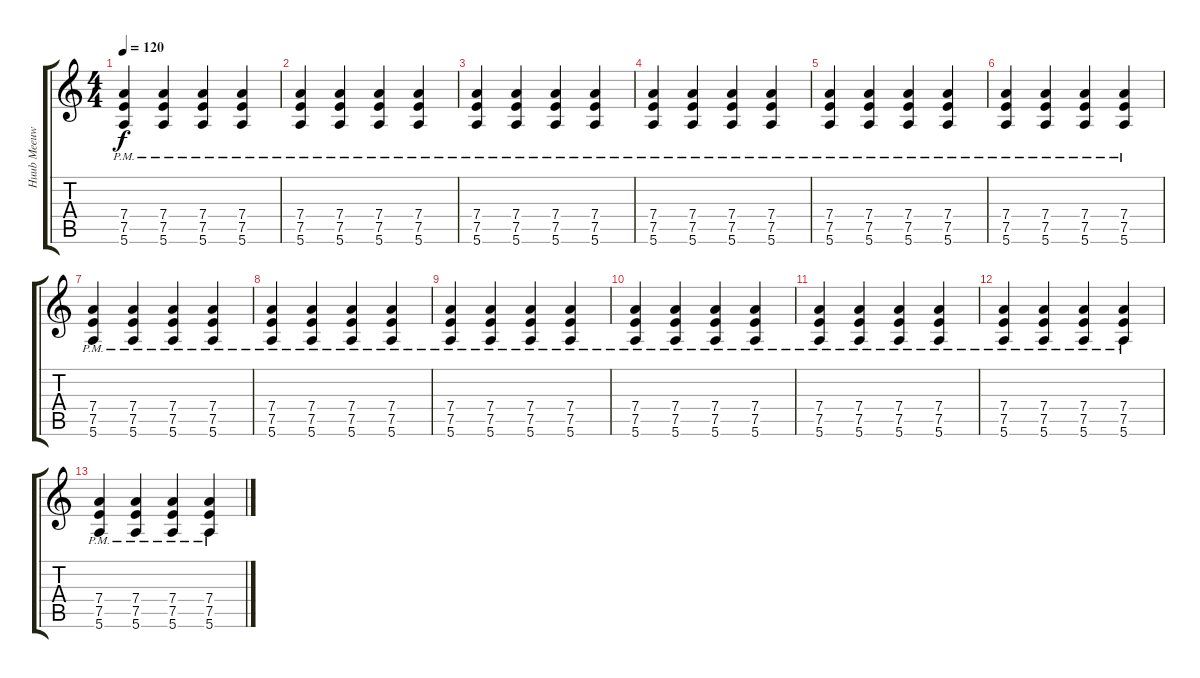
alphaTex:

\track ("Huub Meeuwsen" "Huub Meeuw") {instrument overdrivenguitar}
\staff {score tabs}
\tuning (E4 B3 G3 D3 A2 E2) {hide}
\ts (4 4)
\tempo 120
\clef g2
\ks c
(7.4{pm} 7.5{pm} 5.6{pm}).4{dy f} (7.4{pm} 7.5{pm} 5.6{pm}).4 (7.4{pm} 7.5{pm} 5.6{pm}).4 (7.4{pm} 7.5{pm} 5.6{pm}).4 |
(7.4{pm} 7.5{pm} 5.6{pm}).4 (7.4{pm} 7.5{pm} 5.6{pm}).4 (7.4{pm} 7.5{pm} 5.6{pm}).4 (7.4{pm} 7.5{pm} 5.6{pm}).4 |
(7.4{pm} 7.5{pm} 5.6{pm}).4 (7.4{pm} 7.5{pm} 5.6{pm}).4 (7.4{pm} 7.5{pm} 5.6{pm}).4 (7.4{pm} 7.5{pm} 5.6{pm}).4 |
(7.4{pm} 7.5{pm} 5.6{pm}).4 (7.4{pm} 7.5{pm} 5.6{pm}).4 (7.4{pm} 7.5{pm} 5.6{pm}).4 (7.4{pm} 7.5{pm} 5.6{pm}).4 |
(7.4{pm} 7.5{pm} 5.6{pm}).4 (7.4{pm} 7.5{pm} 5.6{pm}).4 (7.4{pm} 7.5{pm} 5.6{pm}).4 (7.4{pm} 7.5{pm} 5.6{pm}).4 |
(7.4{pm} 7.5{pm} 5.6{pm}).4 (7.4{pm} 7.5{pm} 5.6{pm}).4 (7.4{pm} 7.5{pm} 5.6{pm}).4 (7.4{pm} 7.5{pm} 5.6{pm}).4 |
(7.4{pm} 7.5{pm} 5.6{pm}).4 (7.4{pm} 7.5{pm} 5.6{pm}).4 (7.4{pm} 7.5{pm} 5.6{pm}).4 (7.4{pm} 7.5{pm} 5.6{pm}).4 |
(7.4{pm} 7.5{pm} 5.6{pm}).4 (7.4{pm} 7.5{pm} 5.6{pm}).4 (7.4{pm} 7.5{pm} 5.6{pm}).4 (7.4{pm} 7.5{pm} 5.6{pm}).4 |
(7.4{pm} 7.5{pm} 5.6{pm}).4 (7.4{pm} 7.5{pm} 5.6{pm}).4 (7.4{pm} 7.5{pm} 5.6{pm}).4 (7.4{pm} 7.5{pm} 5.6{pm}).4 |
(7.4{pm} 7.5{pm} 5.6{pm}).4 (7.4{pm} 7.5{pm} 5.6{pm}).4 (7.4{pm} 7.5{pm} 5.6{pm}).4 (7.4{pm} 7.5{pm} 5.6{pm}).4 |
(7.4{pm} 7.5{pm} 5.6{pm}).4 (7.4{pm} 7.5{pm} 5.6{pm}).4 (7.4{pm} 7.5{pm} 5.6{pm}).4 (7.4{pm} 7.5{pm} 5.6{pm}).4 |
(7.4{pm} 7.5{pm} 5.6{pm}).4 (7.4{pm} 7.5{pm} 5.6{pm}).4 (7.4{pm} 7.5{pm} 5.6{pm}).4 (7.4{pm} 7.5{pm} 5.6{pm}).4 |
(7.4{pm} 7.5{pm} 5.6{pm}).4 (7.4{pm} 7.5{pm} 5.6{pm}).4 (7.4{pm} 7.5{pm} 5.6{pm}).4 (7.4{pm} 7.5{pm} 5.6{pm}).4
